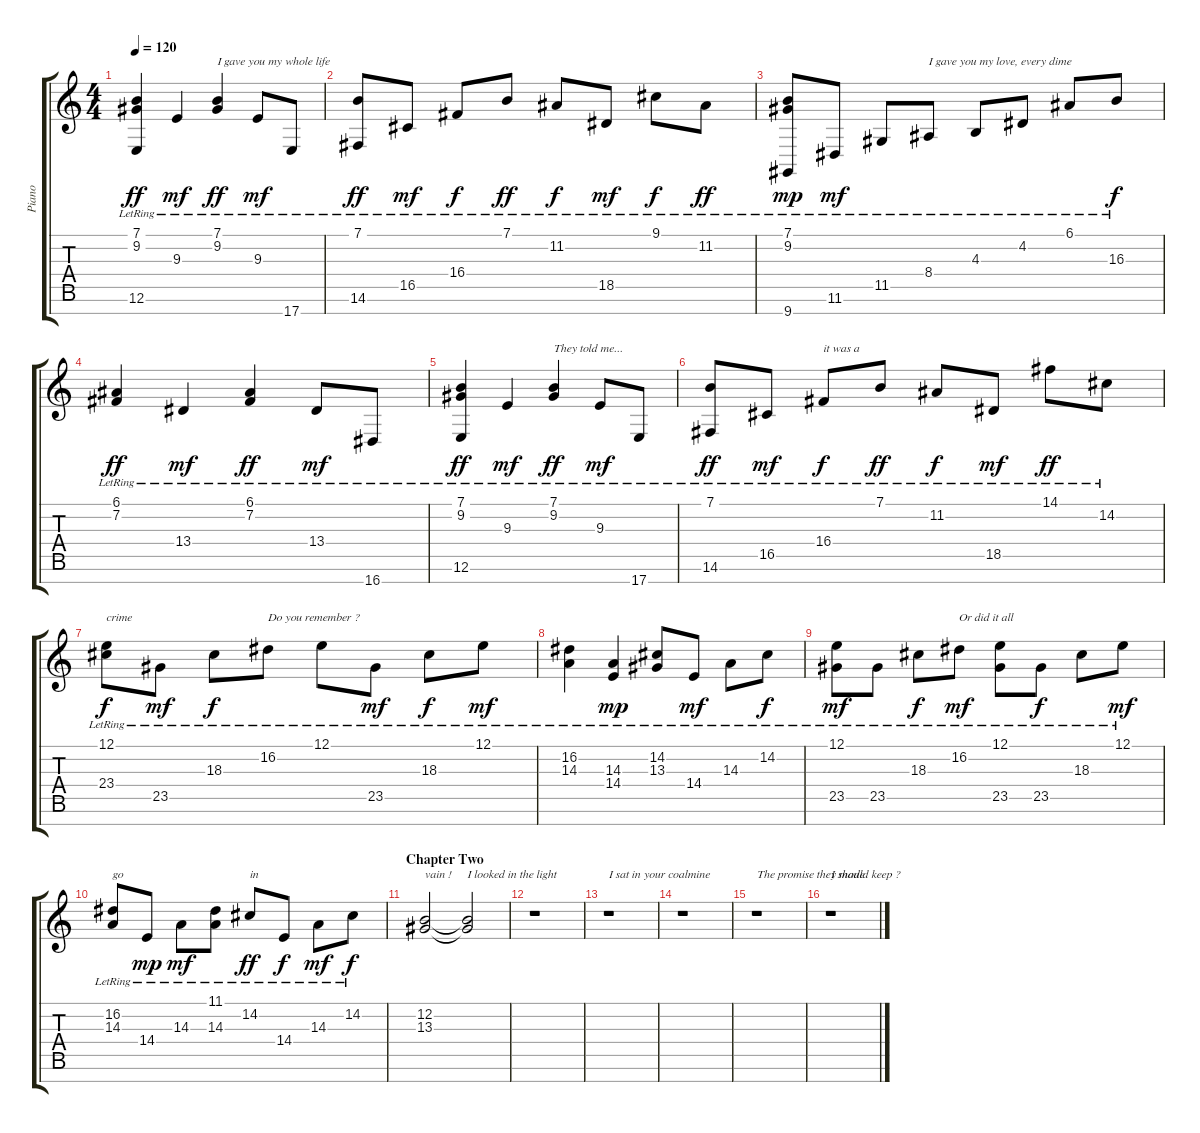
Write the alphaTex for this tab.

\track ("Piano" "Piano") {instrument acousticgrandpiano}
\staff {score tabs}
\tuning (E4 B3 G3 D3 A2 E2 B1) {hide}
\ts (4 4)
\tempo 120
\clef g2
\ks c
(7.1{lr} 9.2{lr} 12.6{lr}).4{dy ff} 9.3{lr}.4{dy mf} (7.1{lr} 9.2{lr}).4{txt "I gave you my whole life" dy ff} 9.3{lr}.8{dy mf} 17.7{lr}.8 |
(7.1{lr} 14.6{lr}).8{dy ff} 16.5{lr}.8{dy mf} 16.4{lr}.8{dy f} 7.1{lr}.8{dy ff} 11.2{lr}.8{dy f} 18.5{lr}.8{dy mf} 9.1{lr}.8{dy f} 11.2{lr}.8{dy ff} |
(7.1{lr} 9.2{lr} 9.7{lr}).8{dy mp} 11.6{lr}.8{dy mf} 11.5{lr}.8 8.4{lr}.8{txt "I gave you my love, every dime"} 4.3{lr}.8 4.2{lr}.8 6.1{lr}.8 16.3{lr}.8{dy f} |
(6.1{lr} 7.2{lr}).4{dy ff} 13.4{lr}.4{dy mf} (6.1{lr} 7.2{lr}).4{dy ff} 13.4{lr}.8{dy mf} 16.7{lr}.8 |
(7.1{lr} 9.2{lr} 12.6{lr}).4{dy ff} 9.3{lr}.4{dy mf} (7.1{lr} 9.2{lr}).4{txt "They told me..." dy ff} 9.3{lr}.8{dy mf} 17.7{lr}.8 |
(7.1{lr} 14.6{lr}).8{dy ff} 16.5{lr}.8{dy mf} 16.4{lr}.8{txt "it was a" dy f} 7.1{lr}.8{dy ff} 11.2{lr}.8{dy f} 18.5{lr}.8{dy mf} 14.1{lr}.8{dy ff} 14.2{lr}.8 |
(12.1{lr} 23.4{lr}).8{txt "crime" dy f} 23.5{lr}.8{dy mf} 18.3{lr}.8{dy f} 16.2{lr}.8{txt "Do you remember ?"} 12.1{lr}.8 23.5{lr}.8{dy mf} 18.3{lr}.8{dy f} 12.1{lr}.8{dy mf} |
(16.2{lr} 14.3{lr}).4 (14.3{lr} 14.4{lr}).4{dy mp} (14.2{lr} 13.3{lr}).8 14.4{lr}.8{dy mf} 14.3{lr}.8 14.2{lr}.8{dy f} |
(12.1{lr} 23.5).8{dy mf} 23.5{lr}.8 18.3{lr}.8{dy f} 16.2{lr}.8{txt "Or did it all" dy mf} (12.1{lr} 23.5).8 23.5{lr}.8{dy f} 18.3{lr}.8 12.1{lr}.8{dy mf} |
(16.2{lr} 14.3{lr}).8{txt "go"} 14.4{lr}.8{dy mp} 14.3{lr}.8{dy mf} (11.1{lr} 14.3{lr}).8 14.2{lr}.8{txt "in" dy ff} 14.4{lr}.8{dy f} 14.3{lr}.8{dy mf} 14.2{lr}.8{dy f} |
\section ("" "Chapter Two")
(12.2 13.3).2{txt "vain !"} (12.2{t} 13.3{t}).2{txt "I looked in the light"} |
r.1 |
r.1{txt "I sat in your coalmine"} |
r.1 |
r.1{txt "The promise they made"} |
r.1{txt "I should keep ?"}
